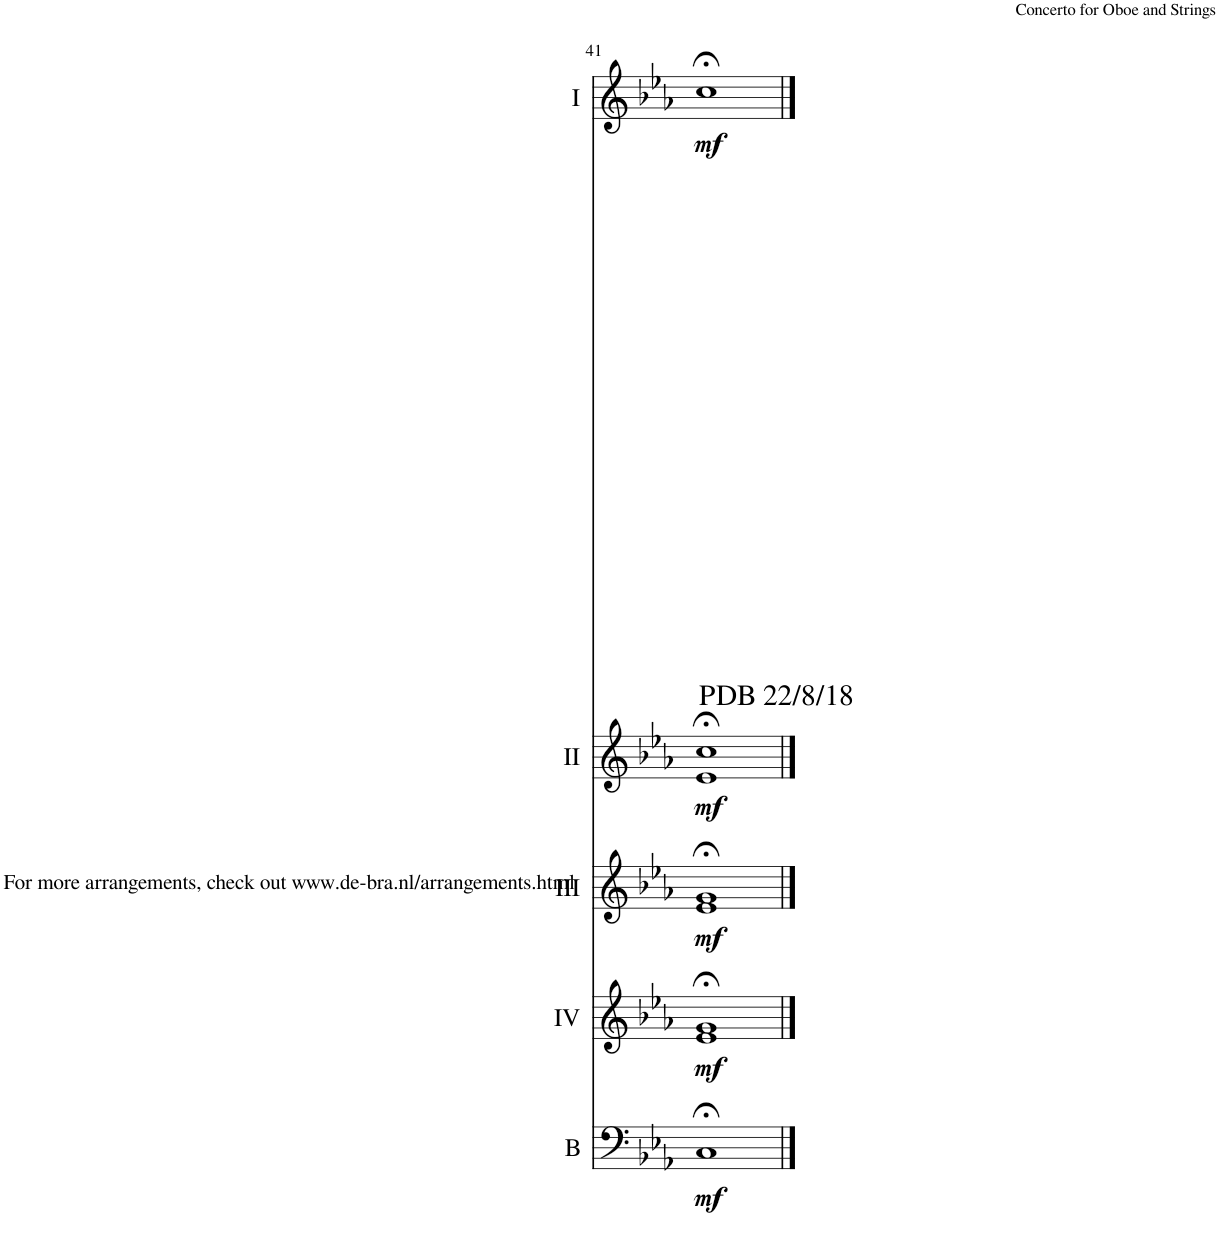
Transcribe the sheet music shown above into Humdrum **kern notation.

**kern	**dynam	**kern	**dynam	**kern	**dynam	**kern	**dynam	**kern	**dynam
*part5	*part5	*part4	*part4	*part3	*part3	*part2	*part2	*part1	*part1
*staff5	*staff5	*staff4	*staff4	*staff3	*staff3	*staff2	*staff2	*staff1	*staff1
*I"Bass	*	*I"Acc. 4	*	*I"Acc. 3	*	*I"Acc. 2	*	*I"Acc. 1	*
*I'B	*	*	*	*	*	*	*	*	*
!!LO:PB:g=z
*clefF4	*	*clefG2	*	*clefG2	*	*clefG2	*	*clefG2	*
*Trd7c12	*	*Trd7c12	*	*	*	*	*	*	*
*k[b-e-a-]	*	*k[b-e-a-]	*	*k[b-e-a-]	*	*k[b-e-a-]	*	*k[b-e-a-]	*
*M4/4	*	*M4/4	*	*M4/4	*	*M4/4	*	*M4/4	*
*met(c)	*	*met(c)	*	*met(c)	*	*met(c)	*	*met(c)	*
=41	=41	=41	=41	=41	=41	=41	=41	=41	=41
!	!	!	!	!	!	!	!	!LO:TX:b:t=PDB 22/8/18	!
!	!	!	!	!	!	!	!	!LO:TX:b:t=For more arrangements, check out www.de-bra.nl/arrangements.html	!
!	!LO:DY:b	!	!LO:DY:b	!	!LO:DY:b	!	!LO:DY:b	!	!LO:DY:b
1C;<	mf	1e-;< 1g;<	mf	1e-;< 1g;<	mf	1e-;< 1cc;<	mf	1cc;<	mf
==	==	==	==	==	==	==	==	==	==
*-	*-	*-	*-	*-	*-	*-	*-	*-	*-
